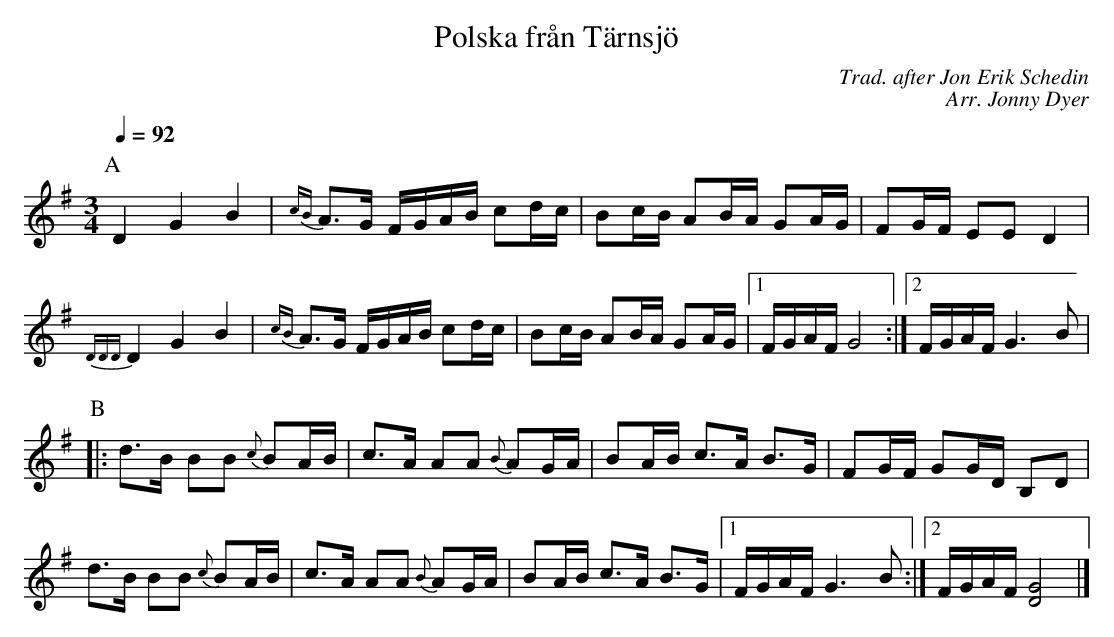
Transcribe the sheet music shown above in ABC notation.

X:1
T:Polska från Tärnsjö
C:Trad. after Jon Erik Schedin
C:Arr. Jonny Dyer
M:3/4
L:1/16
Q:1/4=92
K:G
P:A
D4 G4 B4 | {cB} A3G FGAB c2dc | B2cB A2BA G2AG | F2GF E2E2 D4 |
{DDD}D4 G4 B4 | {cB} A3G FGAB c2dc | B2cB A2BA G2AG |1 FGAF G8 :|2 FGAF G6 B2 |
P:B
|: d3B B2B2 {c}B2AB | c3A A2A2 {B}A2GA | B2AB c3A B3G | F2GF G2GD B,2D2 |
d3B B2B2 {c}B2AB | c3A A2A2 {B}A2GA | B2AB c3A B3G |1 FGAF G6 B2 :|2 FGAF [G8 | D8] |]
